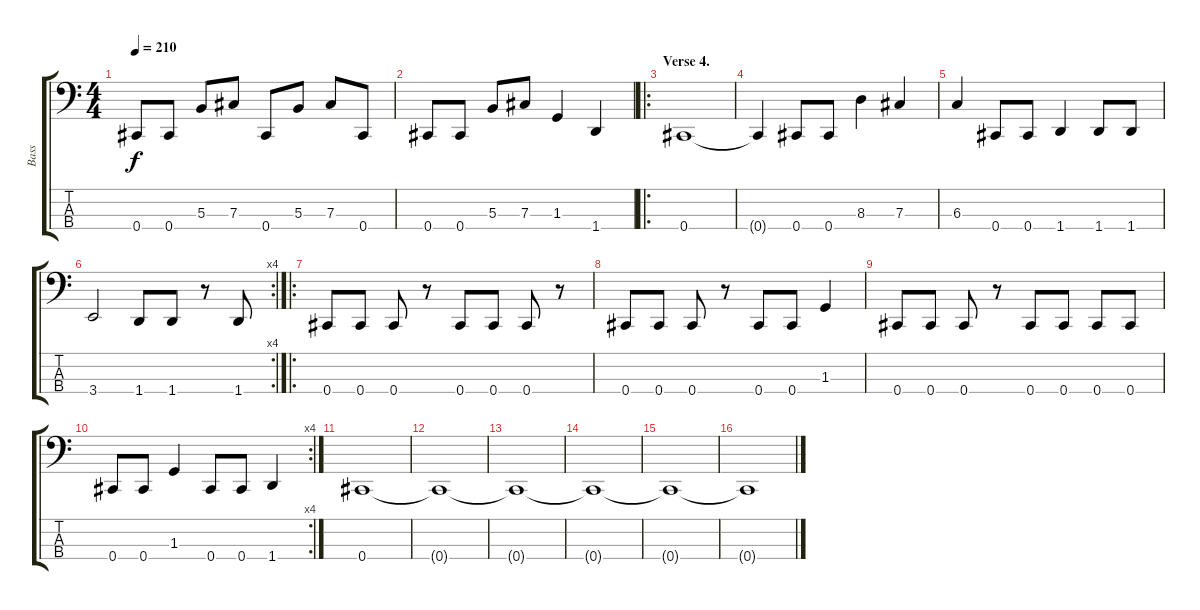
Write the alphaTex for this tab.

\track ("Bass" "Bass") {instrument electricbassfinger}
\staff {score tabs}
\tuning (E2 B1 Gb1 Db1) {hide}
\ts (4 4)
\tempo 210
\clef f4
\ks c
0.4.8{dy f} 0.4.8 5.3.8 7.3.8 0.4.8 5.3.8 7.3.8 0.4.8 |
0.4.8 0.4.8 5.3.8 7.3.8 1.3.4 1.4.4 |
\ro
\section ("" "Verse 4.")
0.4.1 |
0.4{t}.4 0.4.8 0.4.8 8.3.4 7.3.4 |
6.3.4 0.4.8 0.4.8 1.4.4 1.4.8 1.4.8 |
\rc 4
3.4.2 1.4.8 1.4.8 r.8 1.4.8 |
\ro
0.4.8 0.4.8 0.4.8 r.8 0.4.8 0.4.8 0.4.8 r.8 |
0.4.8 0.4.8 0.4.8 r.8 0.4.8 0.4.8 1.3.4 |
0.4.8 0.4.8 0.4.8 r.8 0.4.8 0.4.8 0.4.8 0.4.8 |
\rc 4
0.4.8 0.4.8 1.3.4 0.4.8 0.4.8 1.4.4 |
0.4.1 |
0.4{t}.1 |
0.4{t}.1 |
0.4{t}.1 |
0.4{t}.1 |
0.4{t}.1
